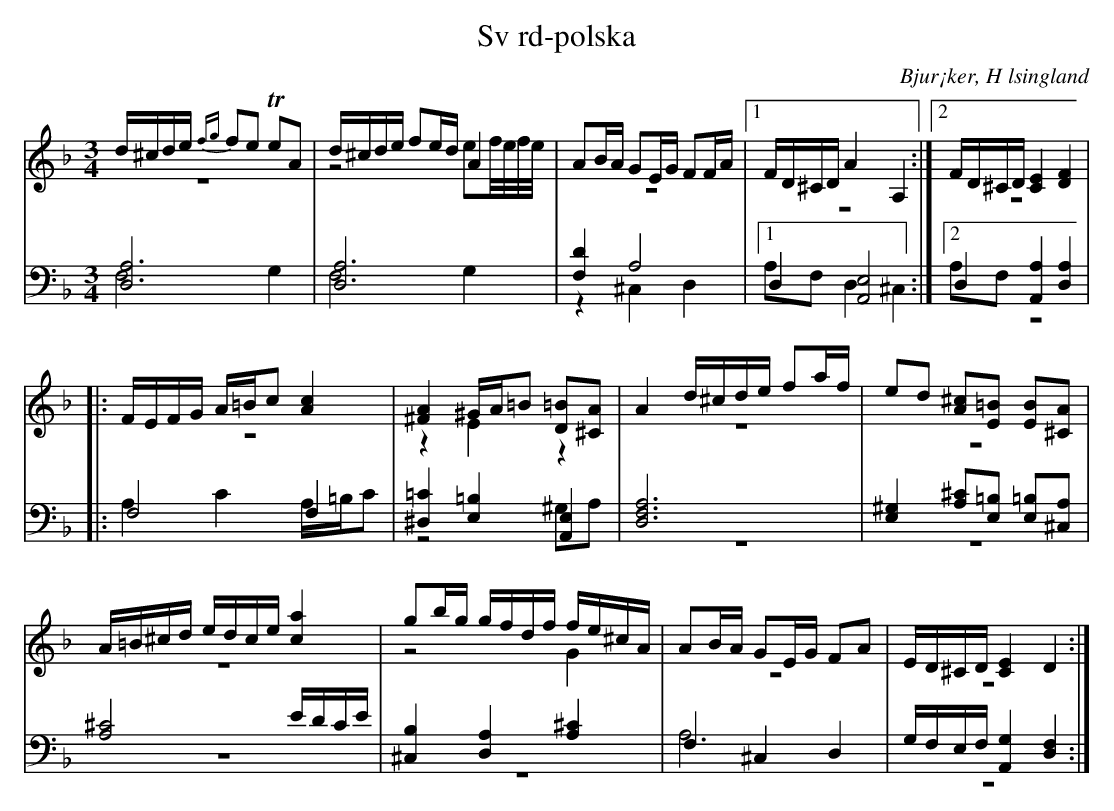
X:1
T: Sv rd-polska
O: Bjur¡ker, H lsingland
M: 3/4
L: 1/8
K: Dm
V:1
V:2 merge
V:3
V:4 merge
V:1
d/^c/d/e/ {fg}fe TeA|d/^c/d/e/ fe/d/ A2|AB/A/ GE/G/ FF/A/|1 F/D/^C/D/ A2 A,2:|2 F/D/^C/D/ [C2E2] [D2F2]|
|:F/E/F/G/ A/=B/c [A2c2]|[^F2A2] ^G/A/=B [D=B][^CA]|A2 d/^c/d/e/ fa/f/|ed [A^c][E=B] [EB][^CA]|
A/=B/^c/d/ e/d/c/e/ [c2a2]|gb/g/ g/f/d/f/ f/e/^c/A/|AB/A/ GE/G/ FA|E/D/^C/D/ [C2E2] D2:|
V:2
z6|z4 ef//e//f//e//|z6|1 z6:|2 z6|
|:z6|z2 E2 z2|z6|z6|
z6|z4 G2|z6|z6:|
V:3 clef=bass
[D,6A,6]|[D,6A,6]|[F,2D2] A,4|1 D,2 [A,,4E,4]:|2 D,2 [A,,2A,2] [D,2A,2]|
|:F,4 F,2|[^D,2=C2] [E,2=B,2] [A,,2E,2]|[D,6F,6A,6]|[E,2^G,2] [A,^C][E,=B,] [E,=B,][^C,A,]|
[A,4^C4] E/D/C/E/|[^C,2B,2]  [D,2A,2] [A,2^C2]|F,2 ^C,2 D,2|G,/F,/E,/F,/ [A,,2G,2] [D,2F,2]:|
V:4 clef=bass
F,4 G,2|F,4 G,2|z2 ^C,2 D,2|1 A,F, D,2 ^C,2:|2 A,F,  z4|
|:A,2 C2 A,/=B,/C|z4 ^G,A,|z6|z6|
z6|z6|A,6|z6:|
